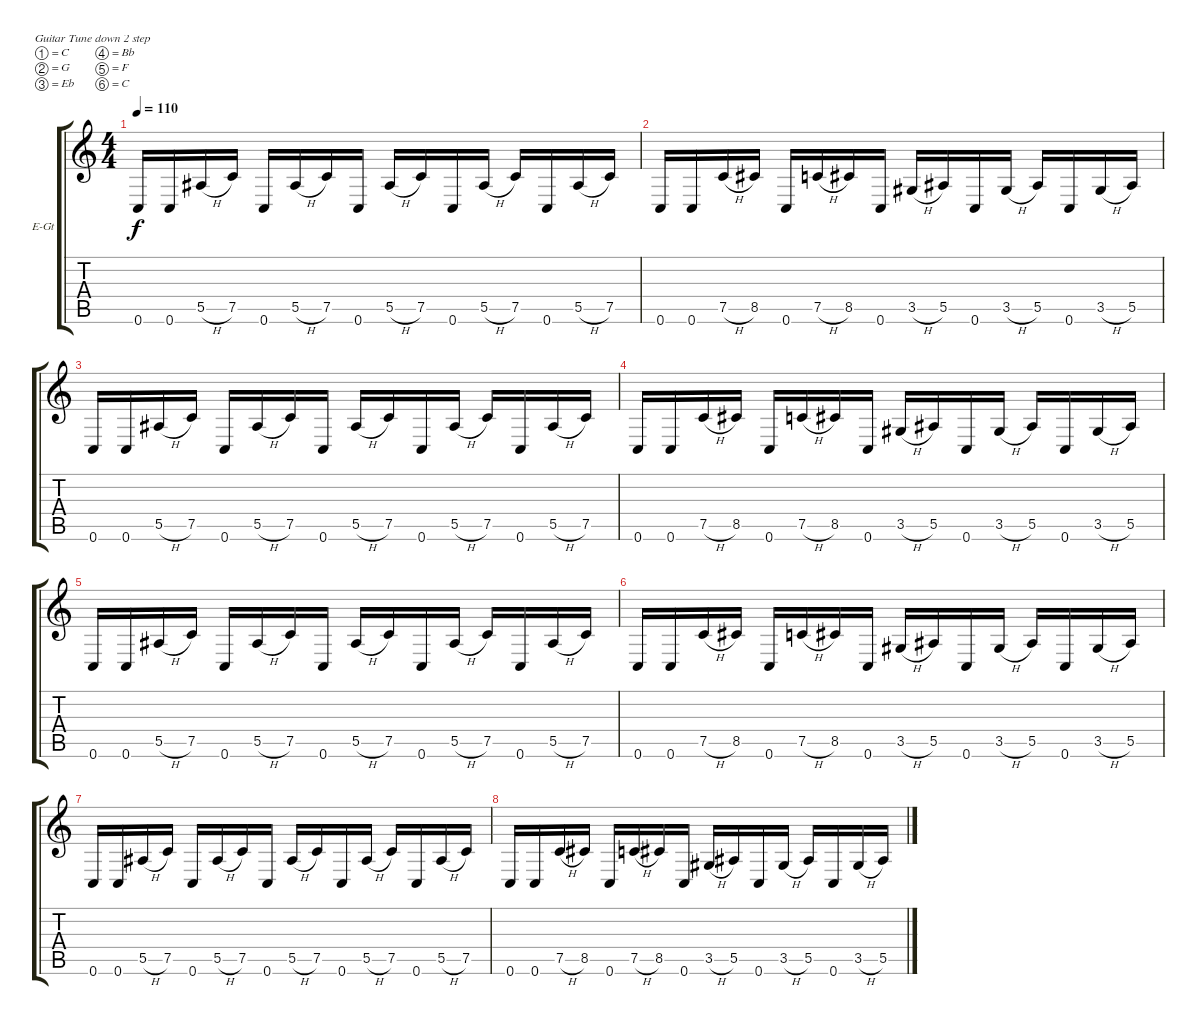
\defaultSystemsLayout 4
\bracketExtendMode groupsimilarinstruments
\firstSystemTrackNameOrientation horizontal
\otherSystemsTrackNameOrientation horizontal
\track ("Electric Guitar" "E-Gt") {instrument overdrivenguitar}
\staff {score tabs}
\tuning (C4 G3 Eb3 Bb2 F2 C2)
\ts (4 4)
\tempo 110
\clef g2
\ks c
0.6.16{dy f} 0.6.16 5.5{h}.16 7.5.16 0.6.16 5.5{h}.16 7.5.16 0.6.16 5.5{h}.16 7.5.16 0.6.16 5.5{h}.16 7.5.16 0.6.16 5.5{h}.16 7.5.16 |
0.6.16 0.6.16 7.5{h}.16 8.5.16 0.6.16 7.5{h}.16 8.5.16 0.6.16 3.5{h}.16 5.5.16 0.6.16 3.5{h}.16 5.5.16 0.6.16 3.5{h}.16 5.5.16 |
0.6.16 0.6.16 5.5{h}.16 7.5.16 0.6.16 5.5{h}.16 7.5.16 0.6.16 5.5{h}.16 7.5.16 0.6.16 5.5{h}.16 7.5.16 0.6.16 5.5{h}.16 7.5.16 |
0.6.16 0.6.16 7.5{h}.16 8.5.16 0.6.16 7.5{h}.16 8.5.16 0.6.16 3.5{h}.16 5.5.16 0.6.16 3.5{h}.16 5.5.16 0.6.16 3.5{h}.16 5.5.16 |
0.6.16 0.6.16 5.5{h}.16 7.5.16 0.6.16 5.5{h}.16 7.5.16 0.6.16 5.5{h}.16 7.5.16 0.6.16 5.5{h}.16 7.5.16 0.6.16 5.5{h}.16 7.5.16 |
0.6.16 0.6.16 7.5{h}.16 8.5.16 0.6.16 7.5{h}.16 8.5.16 0.6.16 3.5{h}.16 5.5.16 0.6.16 3.5{h}.16 5.5.16 0.6.16 3.5{h}.16 5.5.16 |
0.6.16 0.6.16 5.5{h}.16 7.5.16 0.6.16 5.5{h}.16 7.5.16 0.6.16 5.5{h}.16 7.5.16 0.6.16 5.5{h}.16 7.5.16 0.6.16 5.5{h}.16 7.5.16 |
0.6.16 0.6.16 7.5{h}.16 8.5.16 0.6.16 7.5{h}.16 8.5.16 0.6.16 3.5{h}.16 5.5.16 0.6.16 3.5{h}.16 5.5.16 0.6.16 3.5{h}.16 5.5.16
